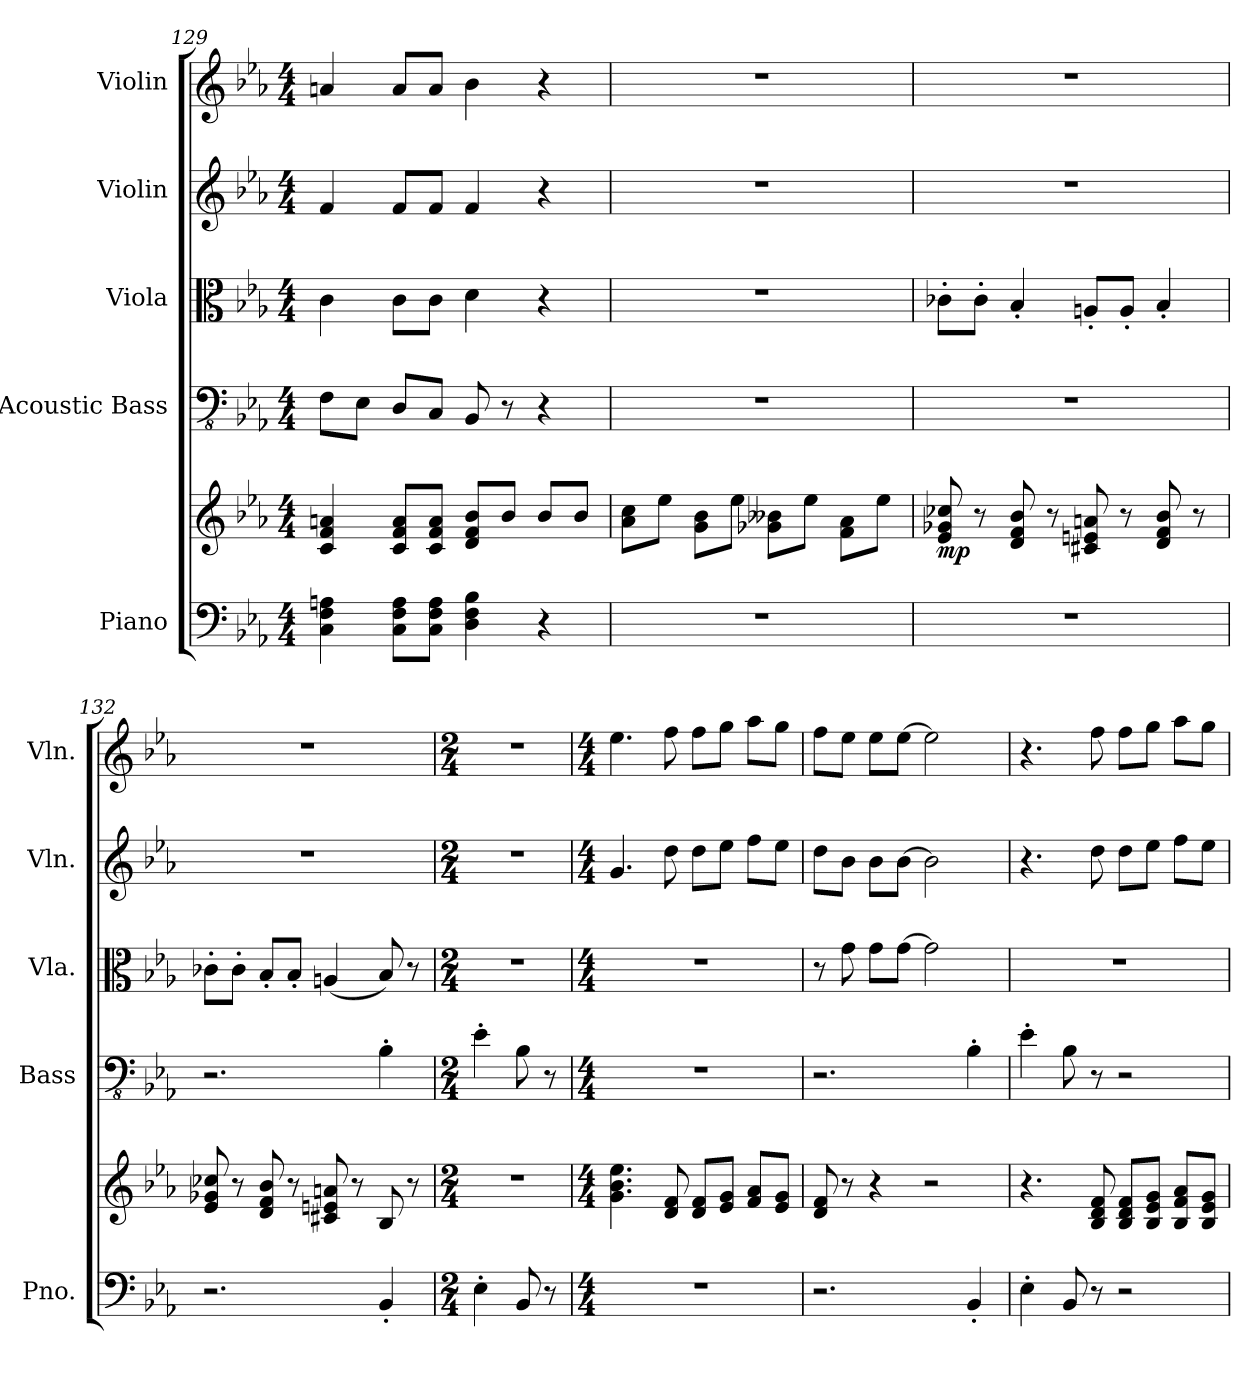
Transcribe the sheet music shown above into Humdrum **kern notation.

**kern	**kern	**dynam	**kern	**kern	**kern	**kern
*part5	*part5	*part5	*part4	*part3	*part2	*part1
*staff6	*staff5	*staff5/6	*staff4	*staff3	*staff2	*staff1
*I"Piano	*	*	*I"Acoustic Bass	*I"Viola	*I"Violin	*I"Violin
*I'Pno.	*	*	*I'Bass	*I'Vla.	*I'Vln.	*I'Vln.
*clefF4	*clefG2	*	*clefFv4	*clefC3	*clefG2	*clefG2
*k[b-e-a-]	*k[b-e-a-]	*	*k[b-e-a-]	*k[b-e-a-]	*k[b-e-a-]	*k[b-e-a-]
*M4/4	*M4/4	*	*M4/4	*M4/4	*M4/4	*M4/4
=129	=129	=129	=129	=129	=129	=129
4C\ 4F\ 4An\	4c/ 4f/ 4an/	.	8FF\L	4c\	4f/	4an/
.	.	.	8EE-\J	.	.	.
8C\ 8F\ 8A\L	8c/ 8f/ 8a/L	.	8DD/L	8c\L	8f/L	8a/L
8C\ 8F\ 8A\J	8c/ 8f/ 8a/J	.	8CC/J	8c\J	8f/J	8a/J
4D\ 4F\ 4B-\	8d/ 8f/ 8b-/L	.	8BBB-/	4d\	4f/	4b-\
.	8b-/J	.	8r	.	.	.
4r	8b-/L	.	4r	4r	4r	4r
.	8b-/J	.	.	.	.	.
=130	=130	=130	=130	=130	=130	=130
1r	8a-\ 8cc\L	.	1r	1r	1r	1r
.	8ee-\J	.	.	.	.	.
.	8g\ 8b-\L	.	.	.	.	.
.	8ee-\J	.	.	.	.	.
.	8g-X\ 8b--X\L	.	.	.	.	.
.	8ee-\J	.	.	.	.	.
.	8f\ 8a-\L	.	.	.	.	.
.	8ee-\J	.	.	.	.	.
!!LO:LB:g=z
=131	=131	=131	=131	=131	=131	=131
!	!	!LO:DY:b	!	!	!	!
1r	8e-/ 8g-X/ 8cc-X/	mp	1r	8c-X'\L	1r	1r
.	8r	.	.	8c-'\J	.	.
.	8d/ 8f/ 8b-/	.	.	4B-'/	.	.
.	8r	.	.	.	.	.
.	8c#X/ 8en/ 8an/	.	.	8An'/L	.	.
.	8r	.	.	8A'/J	.	.
.	8d/ 8f/ 8b-/	.	.	4B-'/	.	.
.	8r	.	.	.	.	.
=132	=132	=132	=132	=132	=132	=132
2.r	8e-/ 8g-X/ 8cc-X/	.	2.r	8c-X'\L	1r	1r
.	8r	.	.	8c-'\J	.	.
.	8d/ 8f/ 8b-/	.	.	8B-'/L	.	.
.	8r	.	.	8B-'/J	.	.
.	8c#X/ 8en/ 8an/	.	.	(4An/	.	.
.	8r	.	.	.	.	.
4BB-'/	8B-/	.	4BB-'\	8B-/)	.	.
.	8r	.	.	8r	.	.
=133	=133	=133	=133	=133	=133	=133
*M2/4	*M2/4	*	*M2/4	*M2/4	*M2/4	*M2/4
4E-'\	2r	.	4E-'\	2r	2r	2r
8BB-/	.	.	8BB-\	.	.	.
8r	.	.	8r	.	.	.
=134	=134	=134	=134	=134	=134	=134
*M4/4	*M4/4	*	*M4/4	*M4/4	*M4/4	*M4/4
1r	4.g\ 4.b-\ 4.ee-\	.	1r	1r	4.g/	4.ee-\
.	8d/ 8f/	.	.	.	8dd\	8ff\
.	8d/ 8f/L	.	.	.	8dd\L	8ff\L
.	8e-/ 8g/J	.	.	.	8ee-\J	8gg\J
.	8f/ 8a-/L	.	.	.	8ff\L	8aa-\L
.	8e-/ 8g/J	.	.	.	8ee-\J	8gg\J
=135	=135	=135	=135	=135	=135	=135
2.r	8d/ 8f/	.	2.r	8r	8dd\L	8ff\L
.	8r	.	.	8g\	8b-\J	8ee-\J
.	4r	.	.	8g\L	8b-\L	8ee-\L
.	.	.	.	[8g\J	[8b-\J	[8ee-\J
.	2r	.	.	2g\]	2b-\]	2ee-\]
4BB-'/	.	.	4BB-'\	.	.	.
=136	=136	=136	=136	=136	=136	=136
4E-'\	4.r	.	4E-'\	1r	4.r	4.r
8BB-/	.	.	8BB-\	.	.	.
8r	8B-/ 8d/ 8f/	.	8r	.	8dd\	8ff\
2r	8B-/ 8d/ 8f/L	.	2r	.	8dd\L	8ff\L
.	8B-/ 8e-/ 8g/J	.	.	.	8ee-\J	8gg\J
.	8B-/ 8f/ 8a-/L	.	.	.	8ff\L	8aa-\L
.	8B-/ 8e-/ 8g/J	.	.	.	8ee-\J	8gg\J
=	=	=	=	=	=	=
*-	*-	*-	*-	*-	*-	*-
